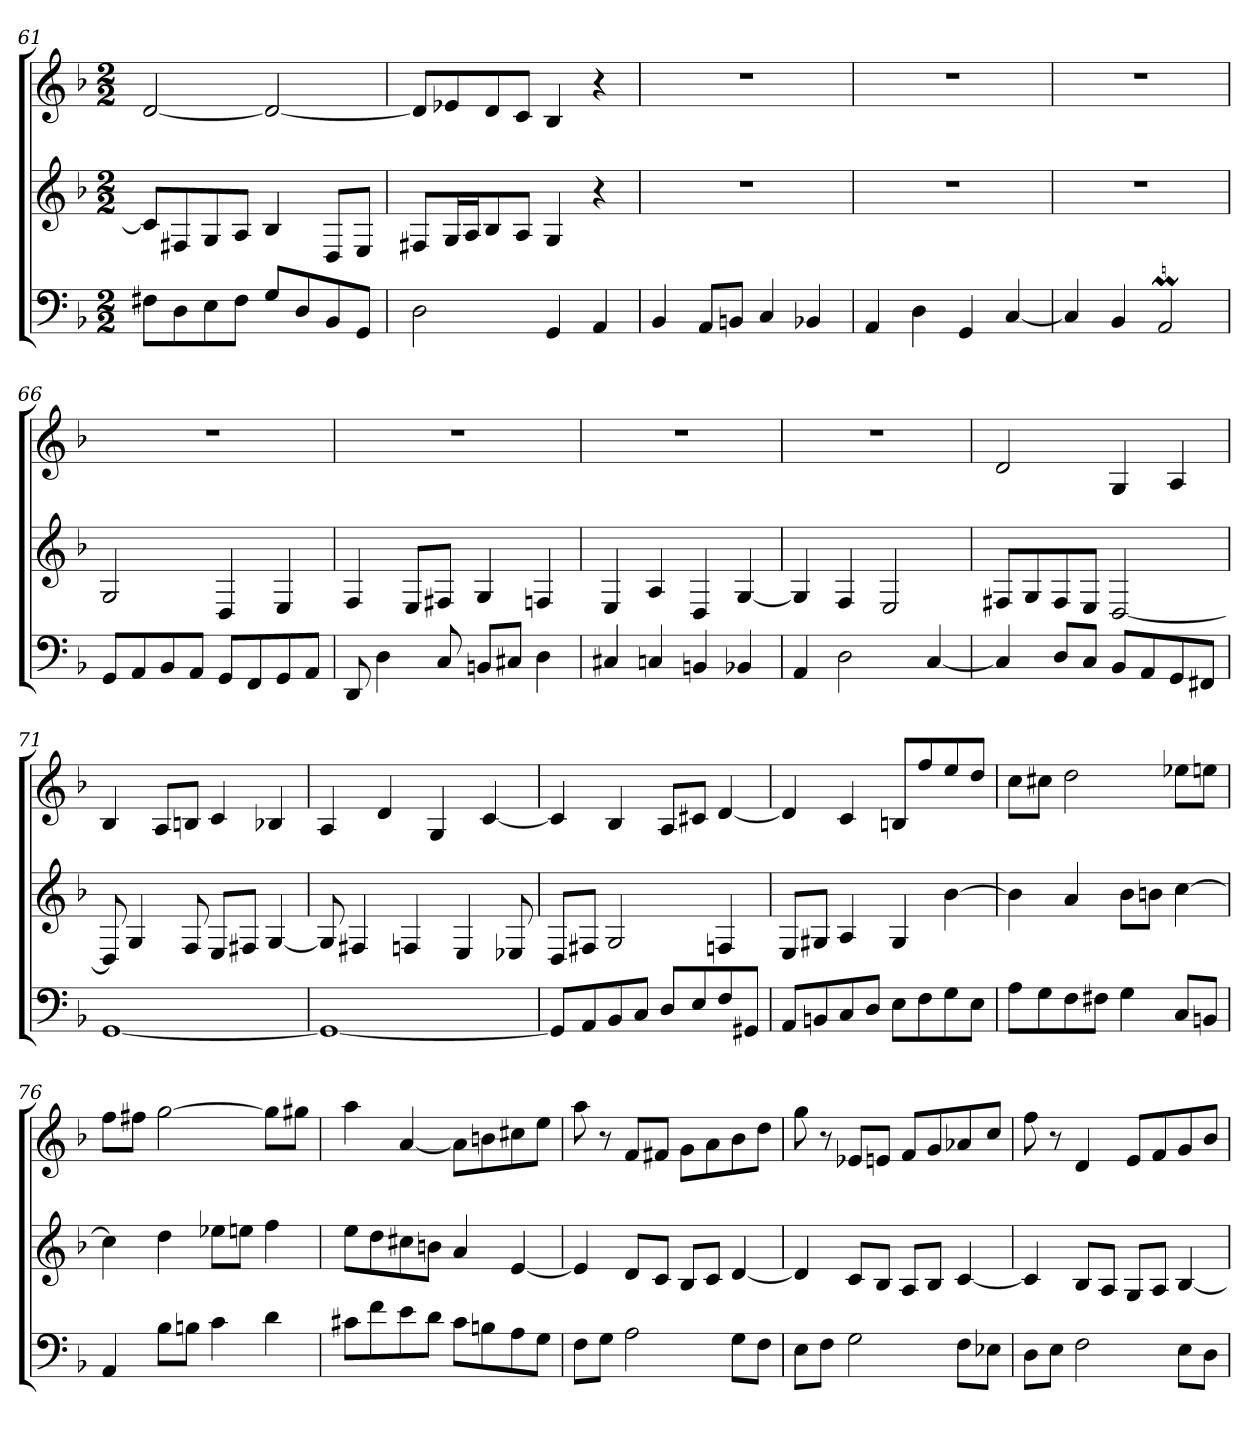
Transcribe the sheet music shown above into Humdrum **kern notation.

**kern	**kern	**kern
*part3	*part2	*part1
*staff3	*staff2	*staff1
*k[b-]	*k[b-]	*k[b-]
*M2/2	*M2/2	*M2/2
=61	=61	=61
8F#XL	8cL]	[2d
8D	8F#X	.
8E	8G	.
8F#J	8AJ	.
8GL	4B-	2d_
8D	.	.
8BB-	8DL	.
8GGJ	8EJ	.
=62	=62	=62
2D	8F#XL	8dL]
.	16GL	8e-X
.	16AJ	.
.	8B-	8d
.	8AJ	8cJ
4GG	4G	4B-
4AA	4r	4r
=63	=63	=63
4BB-	1r	1r
8AAL	.	.
8BBnJ	.	.
4C	.	.
4BB-X	.	.
=64	=64	=64
4AA	1r	1r
4D	.	.
4GG	.	.
[4C	.	.
=65	=65	=65
4C]	1r	1r
4BB-	.	.
2AAM	.	.
=66	=66	=66
8GGL	2G	1r
8AA	.	.
8BB-	.	.
8AAJ	.	.
8GGL	4D	.
8FF	.	.
8GG	4E	.
8AAJ	.	.
=67	=67	=67
8DD	4F	1r
4D	.	.
.	8EL	.
8C	8F#XJ	.
8BBnL	4G	.
8C#XJ	.	.
4D	4Fn	.
=68	=68	=68
4C#X	4E	1r
4Cn	4A	.
4BBn	4D	.
4BB-X	[4G	.
=69	=69	=69
4AA	4G]	1r
2D	4F	.
.	2E	.
[4C	.	.
=70	=70	=70
4C]	8F#XL	2d
.	8G	.
8DL	8F#	.
8CJ	8EJ	.
8BB-L	[2D	4G
8AA	.	.
8GG	.	4A
8FF#XJ	.	.
=71	=71	=71
[1GG	8D]	4B-
.	4G	.
.	.	8AL
.	8F	8BnJ
.	8EL	4c
.	8F#XJ	.
.	[4G	4B-X
=72	=72	=72
1GG_	8G]	4A
.	4F#X	.
.	.	4d
.	4Fn	.
.	.	4G
.	4E	.
.	.	[4c
.	8E-X	.
=73	=73	=73
8GGL]	8DL	4c]
8AA	8F#XJ	.
8BB-	2G	4B-
8CJ	.	.
8DL	.	8AL
8E	.	8c#XJ
8F	4Fn	[4d
8GG#XJ	.	.
=74	=74	=74
8AAL	8EL	4d]
8BBn	8G#XJ	.
8C	4A	4c
8DJ	.	.
8EL	4G#	8BnL
8F	.	8ff
8G	[4b-	8ee
8EJ	.	8ddJ
=75	=75	=75
8AL	4b-]	8ccL
8G	.	8cc#XJ
8F	4a	2dd
8F#XJ	.	.
4G	8b-L	.
.	8bnJ	.
8CL	[4cc	8ee-XL
8BBnJ	.	8eenJ
=76	=76	=76
4AA	4cc]	8ffL
.	.	8ff#XJ
8B-L	4dd	[2gg
8BnJ	.	.
4c	8ee-XL	.
.	8eenJ	.
4d	4ff	8ggL]
.	.	8gg#XJ
=77	=77	=77
8c#XL	8eeL	4aa
8f	8dd	.
8e	8cc#X	[4a
8dJ	8bnJ	.
8c#L	4a	8aL]
8Bn	.	8bn
8A	[4e	8cc#X
8GJ	.	8eeJ
=78	=78	=78
8FL	4e]	8aa
8GJ	.	8r
2A	8dL	8fL
.	8cJ	8f#XJ
.	8B-L	8gL
.	8cJ	8a
8GL	[4d	8b-
8FJ	.	8ddJ
=79	=79	=79
8EL	4d]	8gg
8FJ	.	8r
2G	8cL	8e-XL
.	8B-J	8enJ
.	8AL	8fL
.	8B-J	8g
8FL	[4c	8a-X
8E-XJ	.	8ccJ
=80	=80	=80
8DL	4c]	8ff
8EJ	.	8r
2F	8B-L	4d
.	8AJ	.
.	8GL	8eL
.	8AJ	8f
8EL	[4B-	8g
8DJ	.	8b-J
=	=	=
*-	*-	*-
